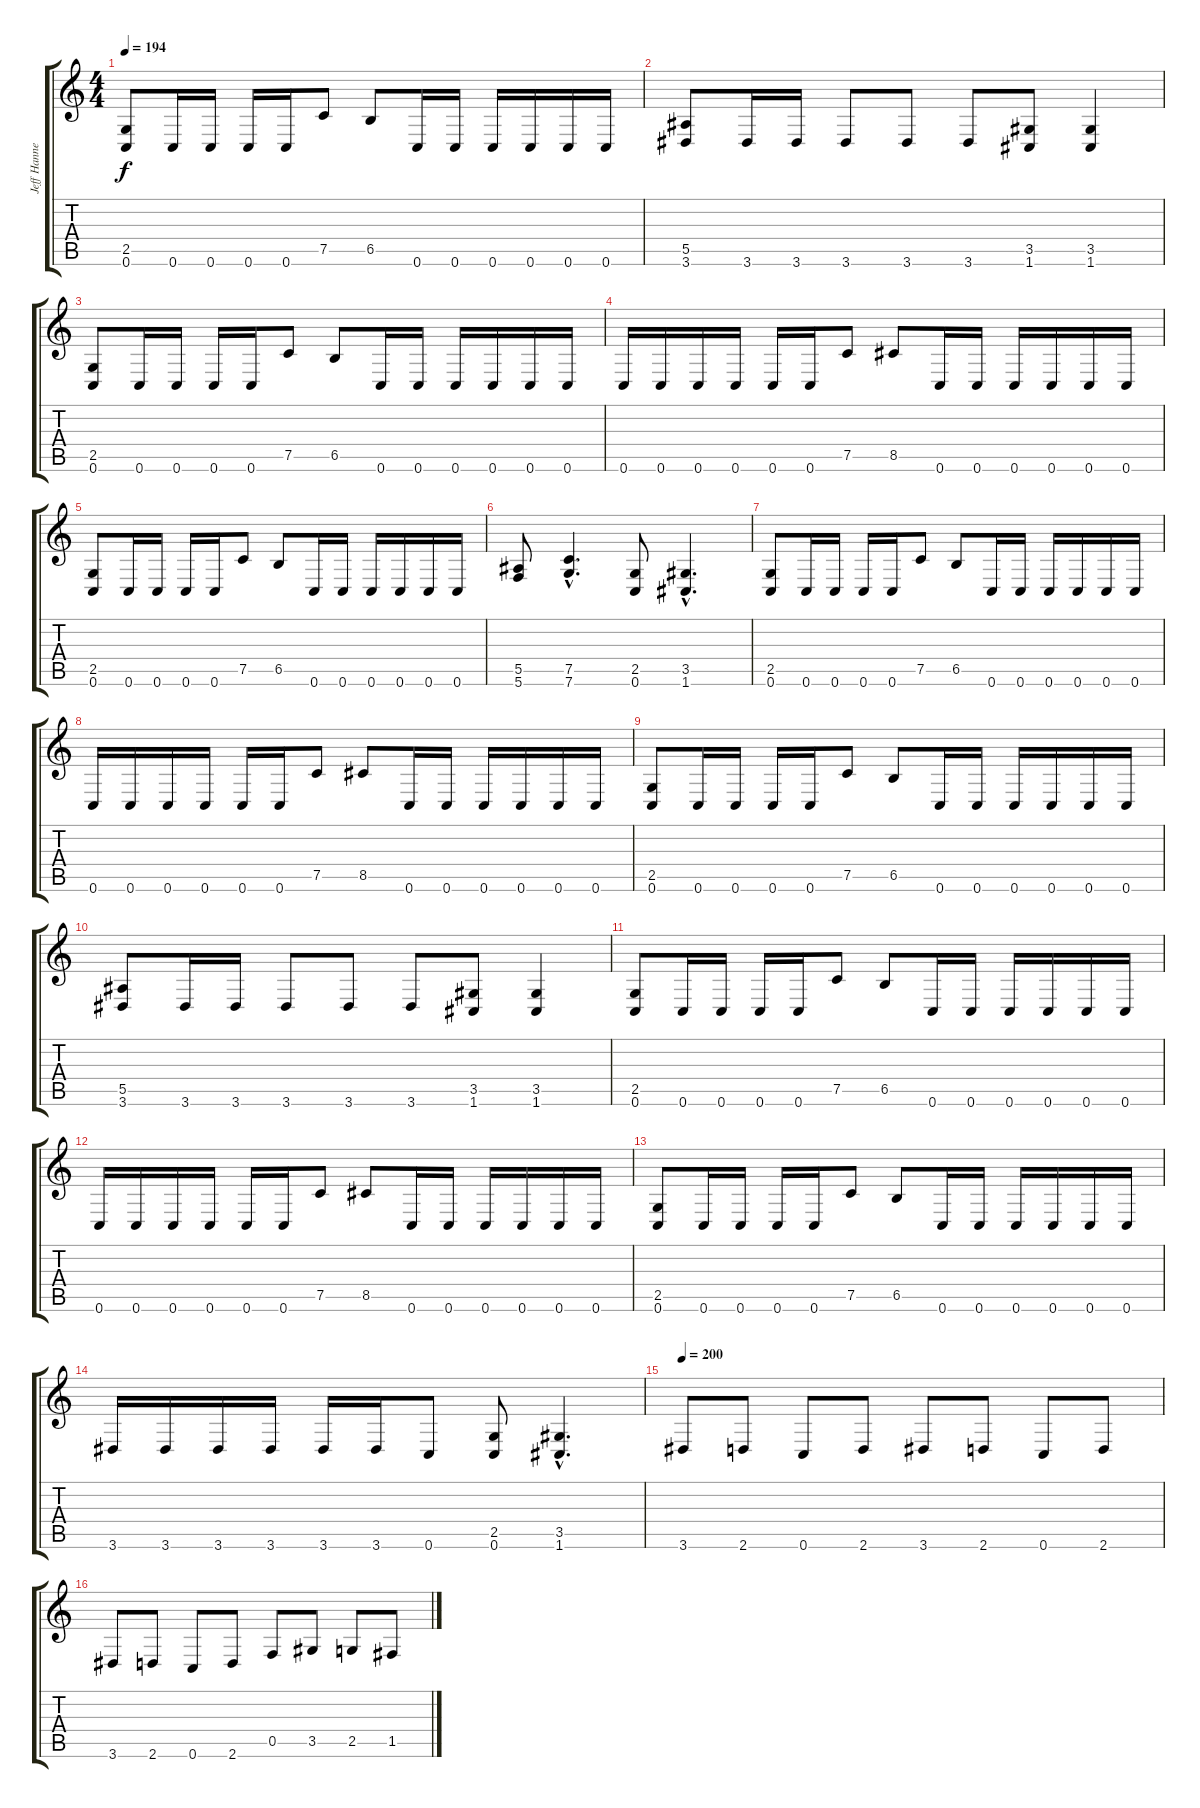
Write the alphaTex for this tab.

\track ("Jeff Hanneman" "Jeff Hanne") {instrument distortionguitar}
\staff {score tabs}
\tuning (C4 G3 Eb3 Bb2 F2 C2) {hide}
\ts (4 4)
\tempo 194
\clef g2
\ks c
(2.5 0.6).8{dy f} 0.6.16 0.6.16 0.6.16 0.6.16 7.5.8 6.5.8 0.6.16 0.6.16 0.6.16 0.6.16 0.6.16 0.6.16 |
(5.5 3.6).8 3.6.16 3.6.16 3.6.8 3.6.8 3.6.8 (3.5 1.6).8 (3.5 1.6).4 |
(2.5 0.6).8 0.6.16 0.6.16 0.6.16 0.6.16 7.5.8 6.5.8 0.6.16 0.6.16 0.6.16 0.6.16 0.6.16 0.6.16 |
0.6.16 0.6.16 0.6.16 0.6.16 0.6.16 0.6.16 7.5.8 8.5.8 0.6.16 0.6.16 0.6.16 0.6.16 0.6.16 0.6.16 |
(2.5 0.6).8 0.6.16 0.6.16 0.6.16 0.6.16 7.5.8 6.5.8 0.6.16 0.6.16 0.6.16 0.6.16 0.6.16 0.6.16 |
(5.5 5.6).8 (7.5{hac} 7.6{hac}).4{d} (2.5 0.6).8 (3.5{hac} 1.6{hac}).4{d} |
(2.5 0.6).8 0.6.16 0.6.16 0.6.16 0.6.16 7.5.8 6.5.8 0.6.16 0.6.16 0.6.16 0.6.16 0.6.16 0.6.16 |
0.6.16 0.6.16 0.6.16 0.6.16 0.6.16 0.6.16 7.5.8 8.5.8 0.6.16 0.6.16 0.6.16 0.6.16 0.6.16 0.6.16 |
(2.5 0.6).8 0.6.16 0.6.16 0.6.16 0.6.16 7.5.8 6.5.8 0.6.16 0.6.16 0.6.16 0.6.16 0.6.16 0.6.16 |
(5.5 3.6).8 3.6.16 3.6.16 3.6.8 3.6.8 3.6.8 (3.5 1.6).8 (3.5 1.6).4 |
(2.5 0.6).8 0.6.16 0.6.16 0.6.16 0.6.16 7.5.8 6.5.8 0.6.16 0.6.16 0.6.16 0.6.16 0.6.16 0.6.16 |
0.6.16 0.6.16 0.6.16 0.6.16 0.6.16 0.6.16 7.5.8 8.5.8 0.6.16 0.6.16 0.6.16 0.6.16 0.6.16 0.6.16 |
(2.5 0.6).8 0.6.16 0.6.16 0.6.16 0.6.16 7.5.8 6.5.8 0.6.16 0.6.16 0.6.16 0.6.16 0.6.16 0.6.16 |
3.6.16 3.6.16 3.6.16 3.6.16 3.6.16 3.6.16 0.6.8 (2.5 0.6).8 (3.5{hac} 1.6{hac}).4{d} |
\tempo 200
3.6.8 2.6.8 0.6.8 2.6.8 3.6.8 2.6.8 0.6.8 2.6.8 |
3.6.8 2.6.8 0.6.8 2.6.8 0.5.8 3.5.8 2.5.8 1.5.8
